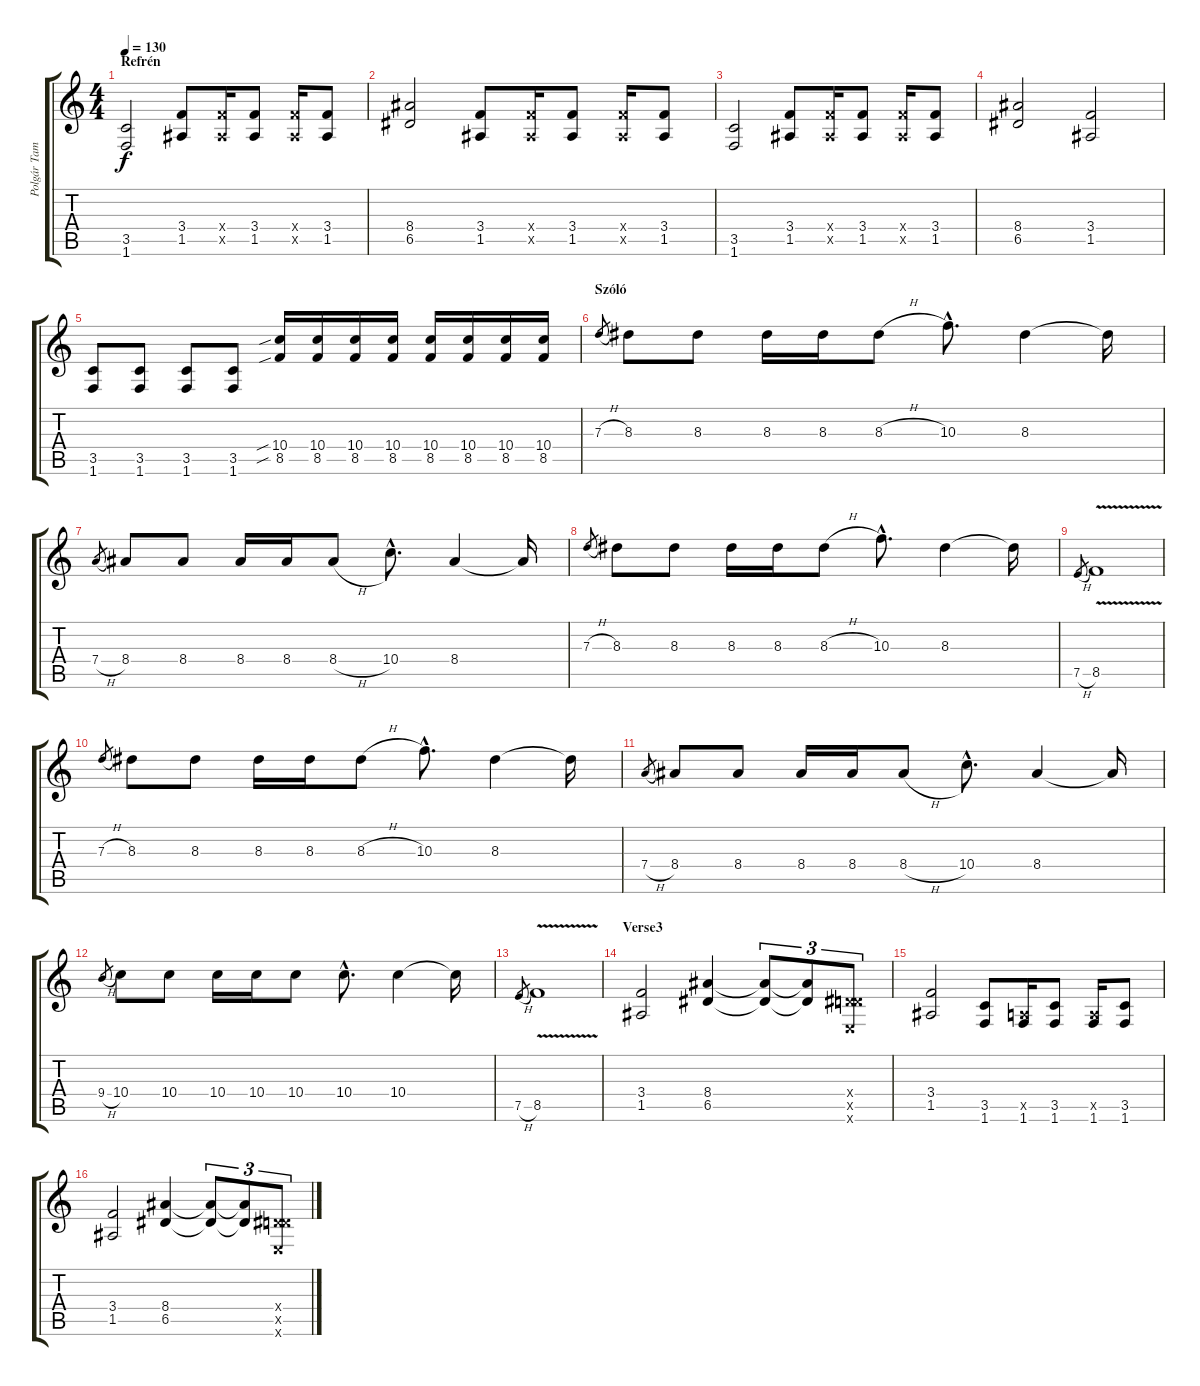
\track ("Polgár Tamás" "Polgár Tam") {instrument distortionguitar}
\staff {score tabs}
\tuning (E4 B3 G3 D3 A2 E2) {hide}
\ts (4 4)
\section ("" "Refrén")
\tempo 130
\clef g2
\ks c
(3.5 1.6).2{dy f} (3.4 1.5).8 (3.4{x} 1.5{x}).16 (3.4 1.5).8 (3.4{x} 1.5{x}).16 (3.4 1.5).8 |
(8.4 6.5).2 (3.4 1.5).8 (3.4{x} 1.5{x}).16 (3.4 1.5).8 (3.4{x} 1.5{x}).16 (3.4 1.5).8 |
(3.5 1.6).2 (3.4 1.5).8 (3.4{x} 1.5{x}).16 (3.4 1.5).8 (3.4{x} 1.5{x}).16 (3.4 1.5).8 |
(8.4 6.5).2 (3.4 1.5).2 |
(3.5 1.6).8 (3.5 1.6).8 (3.5 1.6).8 (3.5 1.6).8 (10.4{sib} 8.5{sib}).16 (10.4 8.5).16 (10.4 8.5).16 (10.4 8.5).16 (10.4 8.5).16 (10.4 8.5).16 (10.4 8.5).16 (10.4 8.5).16 |
\section ("" "Szóló")
7.3{h}.8{gr} 8.3.8 8.3.8 8.3.16 8.3.16 8.3{h}.8 10.3{hac}.8{d} 8.3.4 8.3{t}.16 |
7.4{h}.8{gr} 8.4.8 8.4.8 8.4.16 8.4.16 8.4{h}.8 10.4{hac}.8{d} 8.4.4 8.4{t}.16 |
7.3{h}.8{gr} 8.3.8 8.3.8 8.3.16 8.3.16 8.3{h}.8 10.3{hac}.8{d} 8.3.4 8.3{t}.16 |
7.5{h}.8{gr} 8.5{v}.1 |
7.3{h}.8{gr} 8.3.8 8.3.8 8.3.16 8.3.16 8.3{h}.8 10.3{hac}.8{d} 8.3.4 8.3{t}.16 |
7.4{h}.8{gr} 8.4.8 8.4.8 8.4.16 8.4.16 8.4{h}.8 10.4{hac}.8{d} 8.4.4 8.4{t}.16 |
9.4{h}.8{gr} 10.4.8 10.4.8 10.4.16 10.4.16 10.4.8 10.4{hac}.8{d} 10.4.4 10.4{t}.16 |
7.5{h}.8{gr} 8.5{v}.1 |
\section ("" "Verse3")
(3.4 1.5).2 (8.4 6.5).4 (8.4{t} 6.5{t}).8{tu (3 2)} (8.4{t} 6.5{t}).8{tu (3 2)} (0.4{x} 6.5{x} 0.6{x}).8{tu (3 2)} |
(3.4 1.5).2 (3.5 1.6).8 (0.5{x} 1.6).16 (3.5 1.6).8 (0.5{x} 1.6).16 (3.5 1.6).8 |
(3.4 1.5).2 (8.4 6.5).4 (8.4{t} 6.5{t}).8{tu (3 2)} (8.4{t} 6.5{t}).8{tu (3 2)} (0.4{x} 6.5{x} 0.6{x}).8{tu (3 2)}
